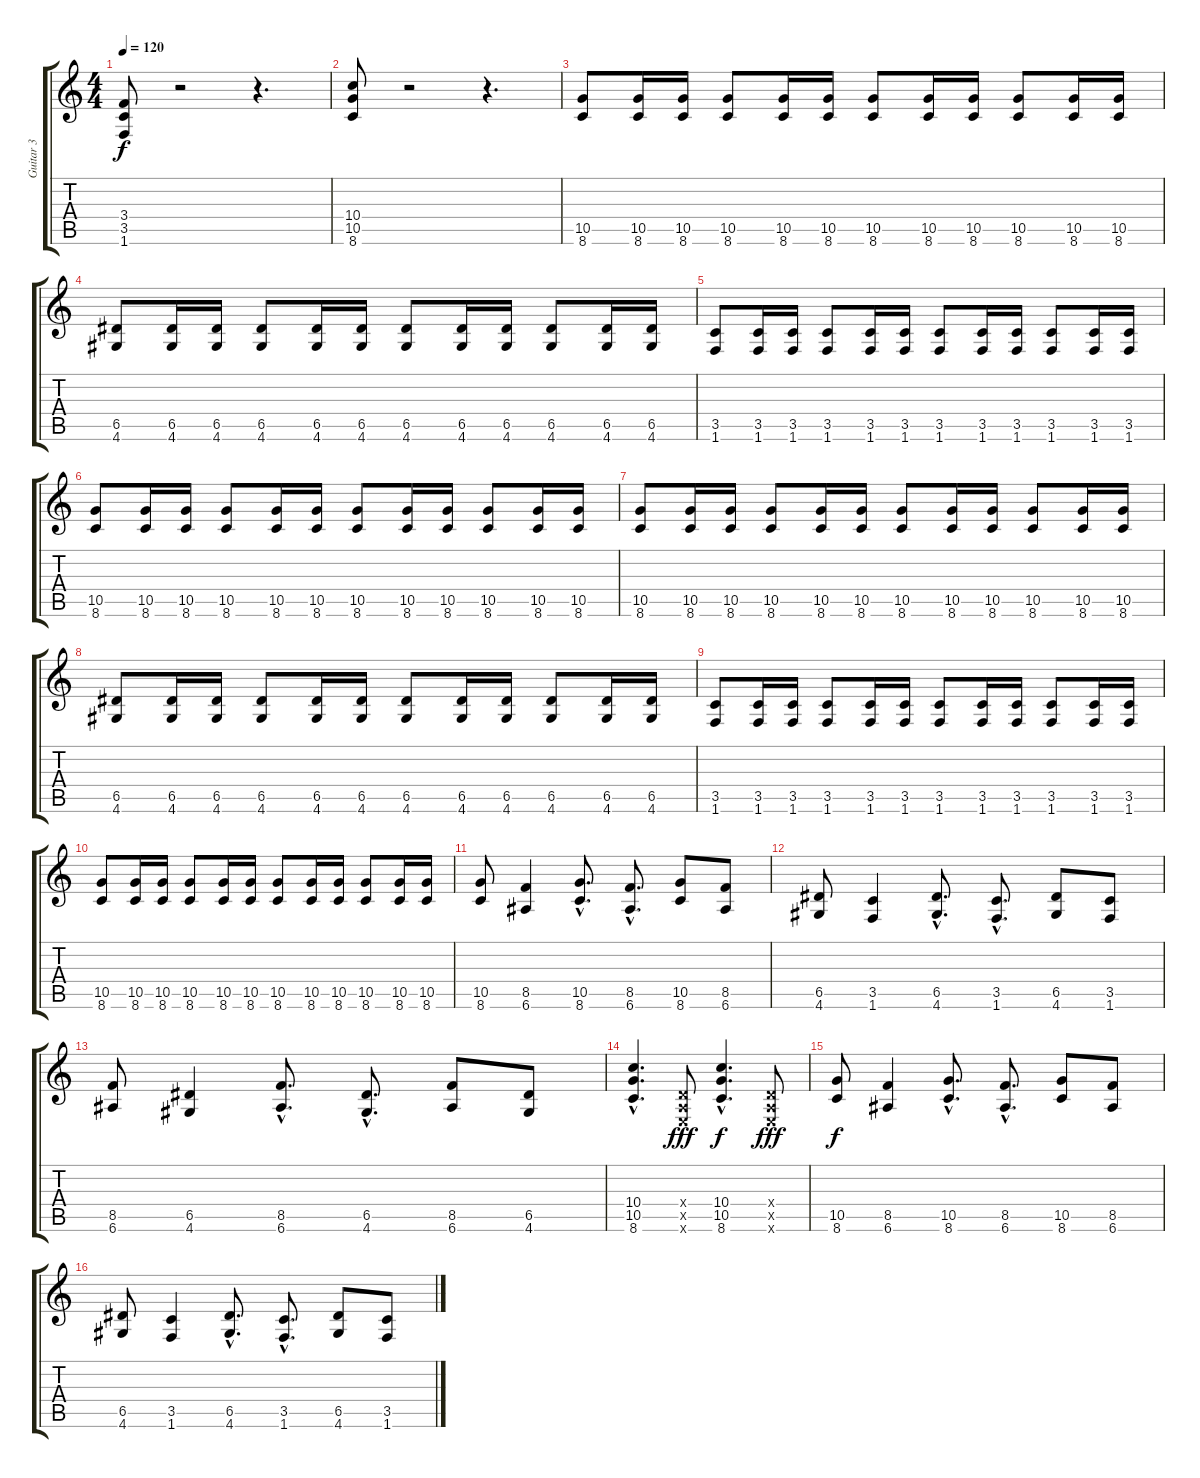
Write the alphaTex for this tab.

\track ("Guitar 3" "Guitar 3") {instrument distortionguitar}
\staff {score tabs}
\tuning (E4 B3 G3 D3 A2 E2) {hide}
\ts (4 4)
\tempo 120
\clef g2
\ks c
(3.4 3.5 1.6).8{dy f} r.2 r.4{d} |
(10.4 10.5 8.6).8 r.2 r.4{d} |
(10.5 8.6).8 (10.5 8.6).16 (10.5 8.6).16 (10.5 8.6).8 (10.5 8.6).16 (10.5 8.6).16 (10.5 8.6).8 (10.5 8.6).16 (10.5 8.6).16 (10.5 8.6).8 (10.5 8.6).16 (10.5 8.6).16 |
(6.5 4.6).8 (6.5 4.6).16 (6.5 4.6).16 (6.5 4.6).8 (6.5 4.6).16 (6.5 4.6).16 (6.5 4.6).8 (6.5 4.6).16 (6.5 4.6).16 (6.5 4.6).8 (6.5 4.6).16 (6.5 4.6).16 |
(3.5 1.6).8 (3.5 1.6).16 (3.5 1.6).16 (3.5 1.6).8 (3.5 1.6).16 (3.5 1.6).16 (3.5 1.6).8 (3.5 1.6).16 (3.5 1.6).16 (3.5 1.6).8 (3.5 1.6).16 (3.5 1.6).16 |
(10.5 8.6).8 (10.5 8.6).16 (10.5 8.6).16 (10.5 8.6).8 (10.5 8.6).16 (10.5 8.6).16 (10.5 8.6).8 (10.5 8.6).16 (10.5 8.6).16 (10.5 8.6).8 (10.5 8.6).16 (10.5 8.6).16 |
(10.5 8.6).8 (10.5 8.6).16 (10.5 8.6).16 (10.5 8.6).8 (10.5 8.6).16 (10.5 8.6).16 (10.5 8.6).8 (10.5 8.6).16 (10.5 8.6).16 (10.5 8.6).8 (10.5 8.6).16 (10.5 8.6).16 |
(6.5 4.6).8 (6.5 4.6).16 (6.5 4.6).16 (6.5 4.6).8 (6.5 4.6).16 (6.5 4.6).16 (6.5 4.6).8 (6.5 4.6).16 (6.5 4.6).16 (6.5 4.6).8 (6.5 4.6).16 (6.5 4.6).16 |
(3.5 1.6).8 (3.5 1.6).16 (3.5 1.6).16 (3.5 1.6).8 (3.5 1.6).16 (3.5 1.6).16 (3.5 1.6).8 (3.5 1.6).16 (3.5 1.6).16 (3.5 1.6).8 (3.5 1.6).16 (3.5 1.6).16 |
(10.5 8.6).8 (10.5 8.6).16 (10.5 8.6).16 (10.5 8.6).8 (10.5 8.6).16 (10.5 8.6).16 (10.5 8.6).8 (10.5 8.6).16 (10.5 8.6).16 (10.5 8.6).8 (10.5 8.6).16 (10.5 8.6).16 |
(10.5 8.6).8 (8.5 6.6).4 (10.5{hac} 8.6{hac}).8{d} (8.5{hac} 6.6{hac}).8{d} (10.5 8.6).8 (8.5 6.6).8 |
(6.5 4.6).8 (3.5 1.6).4 (6.5{hac} 4.6{hac}).8{d} (3.5{hac} 1.6{hac}).8{d} (6.5 4.6).8 (3.5 1.6).8 |
(8.5 6.6).8 (6.5 4.6).4 (8.5{hac} 6.6{hac}).8{d} (6.5{hac} 4.6{hac}).8{d} (8.5 6.6).8 (6.5 4.6).8 |
(10.4{hac} 10.5{hac} 8.6{hac}).4{d} (0.4{x} 0.5{x} 0.6{x}).8{dy fff} (10.4{hac} 10.5{hac} 8.6{hac}).4{d dy f} (0.4{x} 0.5{x} 0.6{x}).8{dy fff} |
(10.5 8.6).8{dy f} (8.5 6.6).4 (10.5{hac} 8.6{hac}).8{d} (8.5{hac} 6.6{hac}).8{d} (10.5 8.6).8 (8.5 6.6).8 |
(6.5 4.6).8 (3.5 1.6).4 (6.5{hac} 4.6{hac}).8{d} (3.5{hac} 1.6{hac}).8{d} (6.5 4.6).8 (3.5 1.6).8
